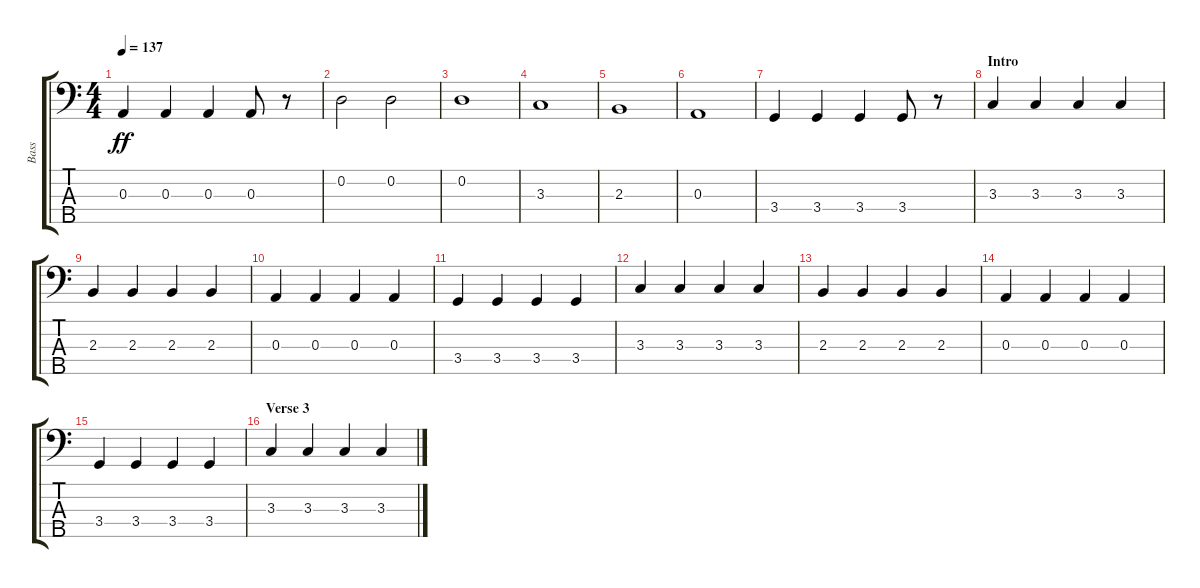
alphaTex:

\track ("Bass" "Bass") {instrument electricbasspick}
\staff {score tabs}
\tuning (G2 D2 A1 E1 B0) {hide}
\ts (4 4)
\tempo 137
\clef f4
\ks c
0.3.4{dy ff} 0.3.4 0.3.4 0.3.8 r.8 |
0.2.2 0.2.2 |
0.2.1 |
3.3.1 |
2.3.1 |
0.3.1 |
3.4.4 3.4.4 3.4.4 3.4.8 r.8 |
\section ("" "Intro")
3.3.4 3.3.4 3.3.4 3.3.4 |
2.3.4 2.3.4 2.3.4 2.3.4 |
0.3.4 0.3.4 0.3.4 0.3.4 |
3.4.4 3.4.4 3.4.4 3.4.4 |
3.3.4 3.3.4 3.3.4 3.3.4 |
2.3.4 2.3.4 2.3.4 2.3.4 |
0.3.4 0.3.4 0.3.4 0.3.4 |
3.4.4 3.4.4 3.4.4 3.4.4 |
\section ("" "Verse 3")
3.3.4 3.3.4 3.3.4 3.3.4
